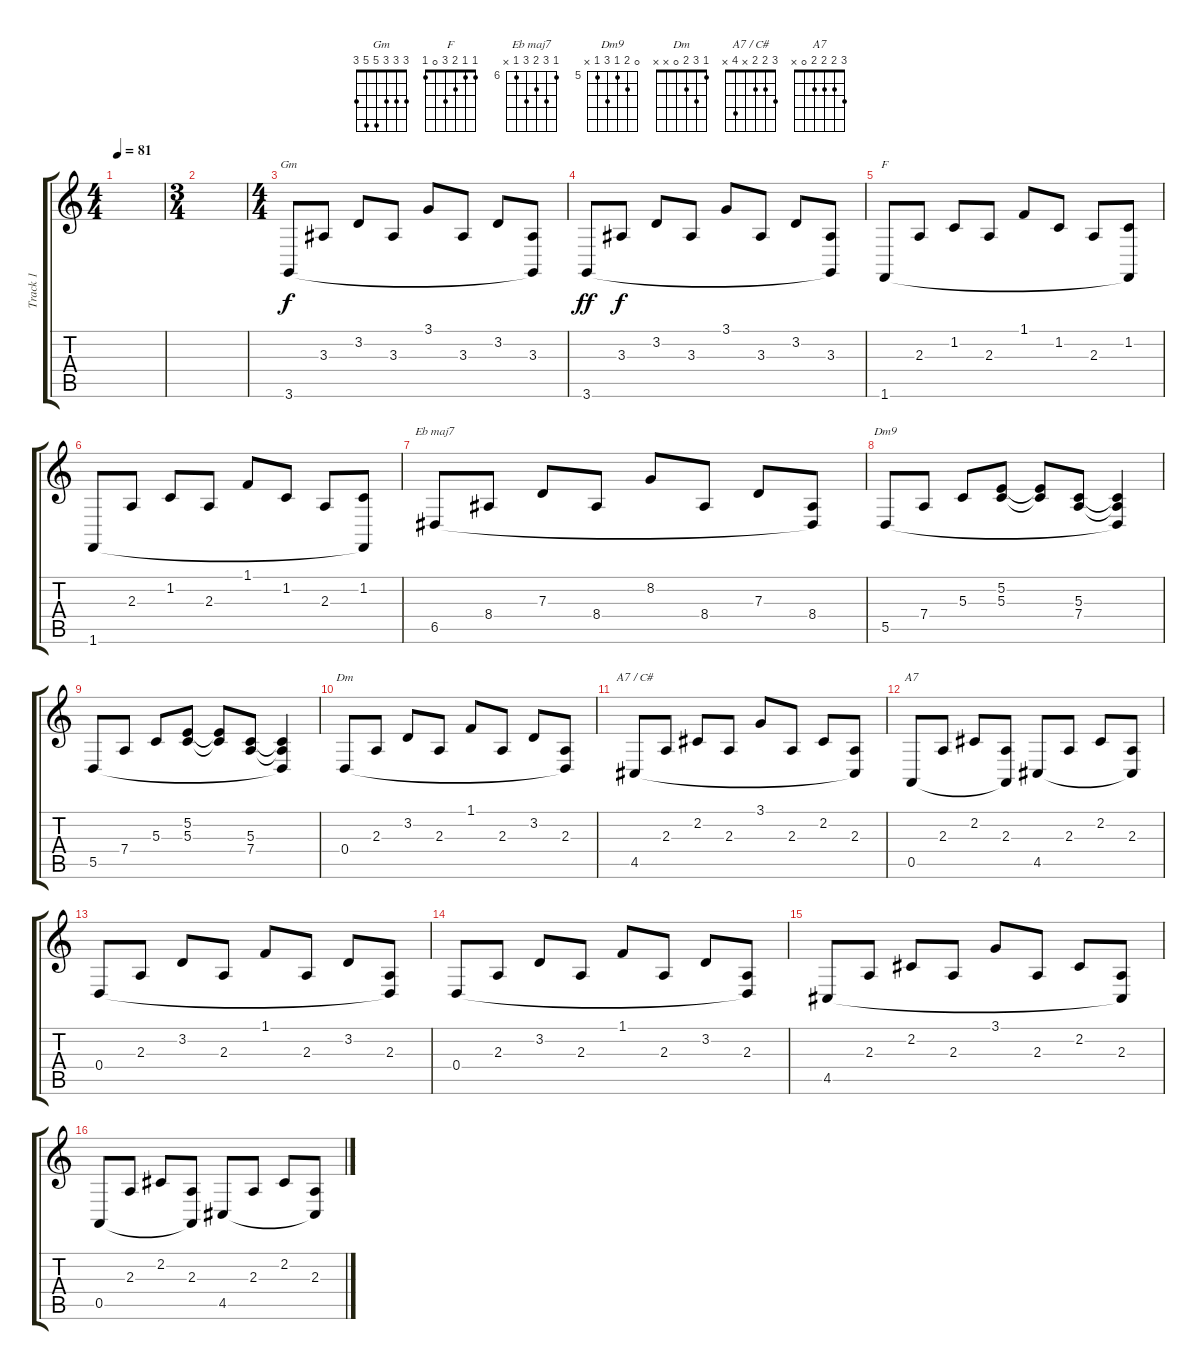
\track ("Track 1" "Track 1") {instrument electricgrandpiano}
\staff {score tabs}
\tuning (E4 B3 G3 D3 A2 E2) {hide}
\chord ("Gm" 3 3 3 5 5 3)
\chord ("F" 1 1 2 3 0 1)
\chord ("Eb maj7" 6 8 7 8 6 x) {firstfret 6}
\chord ("Dm9" 0 6 5 7 5 x) {firstfret 5}
\chord ("Dm" 1 3 2 0 x x)
\chord ("A7 / C#" 3 2 2 x 4 x)
\chord ("A7" 3 2 2 2 0 x)
\ts (4 4)
\tempo 81
\clef g2
\ks c
|
\ts (3 4)
|
\ts (4 4)
3.6.8{ch "Gm"} 3.3.8{dy f} 3.2.8 3.3.8 3.1.8 3.3.8 3.2.8 (3.3 3.6{t}).8 |
3.6.8{dy ff} 3.3.8{dy f} 3.2.8 3.3.8 3.1.8 3.3.8 3.2.8 (3.3 3.6{t}).8 |
1.6.8{ch "F"} 2.3.8 1.2.8 2.3.8 1.1.8 1.2.8 2.3.8 (1.2 1.6{t}).8 |
1.6.8 2.3.8 1.2.8 2.3.8 1.1.8 1.2.8 2.3.8 (1.2 1.6{t}).8 |
6.5.8{ch "Eb maj7"} 8.4.8 7.3.8 8.4.8 8.2.8 8.4.8 7.3.8 (8.4 6.5{t}).8 |
5.5.8{ch "Dm9"} 7.4.8 5.3.8 (5.2 5.3).8 (5.2{t} 5.3{t}).8 (5.3 7.4).8 (5.3{t} 7.4{t} 5.5{t}).4 |
5.5.8 7.4.8 5.3.8 (5.2 5.3).8 (5.2{t} 5.3{t}).8 (5.3 7.4).8 (5.3{t} 7.4{t} 5.5{t}).4 |
0.4.8{ch "Dm"} 2.3.8 3.2.8 2.3.8 1.1.8 2.3.8 3.2.8 (2.3 0.4{t}).8 |
4.5.8{ch "A7 / C#"} 2.3.8 2.2.8 2.3.8 3.1.8 2.3.8 2.2.8 (2.3 4.5{t}).8 |
0.5.8{ch "A7"} 2.3.8 2.2.8 (2.3 0.5{t}).8 4.5.8 2.3.8 2.2.8 (2.3 4.5{t}).8 |
0.4.8 2.3.8 3.2.8 2.3.8 1.1.8 2.3.8 3.2.8 (2.3 0.4{t}).8 |
0.4.8 2.3.8 3.2.8 2.3.8 1.1.8 2.3.8 3.2.8 (2.3 0.4{t}).8 |
4.5.8 2.3.8 2.2.8 2.3.8 3.1.8 2.3.8 2.2.8 (2.3 4.5{t}).8 |
0.5.8 2.3.8 2.2.8 (2.3 0.5{t}).8 4.5.8 2.3.8 2.2.8 (2.3 4.5{t}).8
